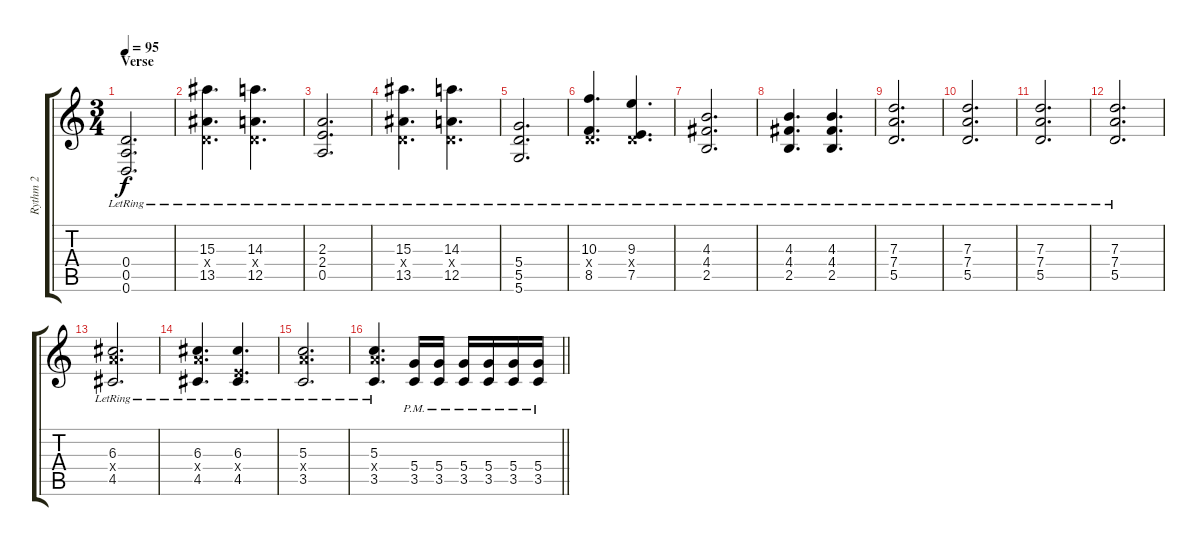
\track ("Rythm 2" "Rythm 2") {instrument overdrivenguitar}
\staff {score tabs}
\tuning (E4 B3 G3 D3 A2 D2) {hide}
\ts (3 4)
\section ("" "Verse")
\tempo 95
\clef g2
\ks c
(0.4{lr} 0.5{lr} 0.6{lr}).2{d dy f} |
(15.3{lr} 0.4{x} 13.5{lr}).4{d} (14.3{lr} 0.4{x} 12.5{lr}).4{d} |
(2.3{lr} 2.4{lr} 0.5{lr}).2{d} |
(15.3{lr} 0.4{x} 13.5{lr}).4{d} (14.3{lr} 0.4{x} 12.5{lr}).4{d} |
(5.4{lr} 5.5{lr} 5.6{lr}).2{d} |
(10.3{lr} 0.4{x} 8.5{lr}).4{d} (9.3{lr} 0.4{x} 7.5{lr}).4{d} |
(4.3{lr} 4.4{lr} 2.5{lr}).2{d} |
(4.3{lr} 4.4{lr} 2.5{lr}).4{d} (4.3{lr} 4.4{lr} 2.5{lr}).4{d} |
(7.3{lr} 7.4{lr} 5.5{lr}).2{d} |
(7.3{lr} 7.4{lr} 5.5{lr}).2{d} |
(7.3{lr} 7.4{lr} 5.5{lr}).2{d} |
(7.3{lr} 7.4{lr} 5.5{lr}).2{d} |
(6.3{lr} 7.4{x} 4.5{lr}).2{d} |
(6.3{lr} 7.4{x} 4.5{lr}).4{d} (6.3{lr} 2.4{x} 4.5{lr}).4{d} |
(5.3{lr} 7.4{x} 3.5{lr}).2{d} |
\barLineRight lightlight
(5.3{lr} 7.4{x} 3.5{lr}).4{d} (5.4{pm} 3.5).16 (5.4{pm} 3.5).16 (5.4{pm} 3.5).16 (5.4{pm} 3.5).16 (5.4{pm} 3.5).16 (5.4{pm} 3.5).16
